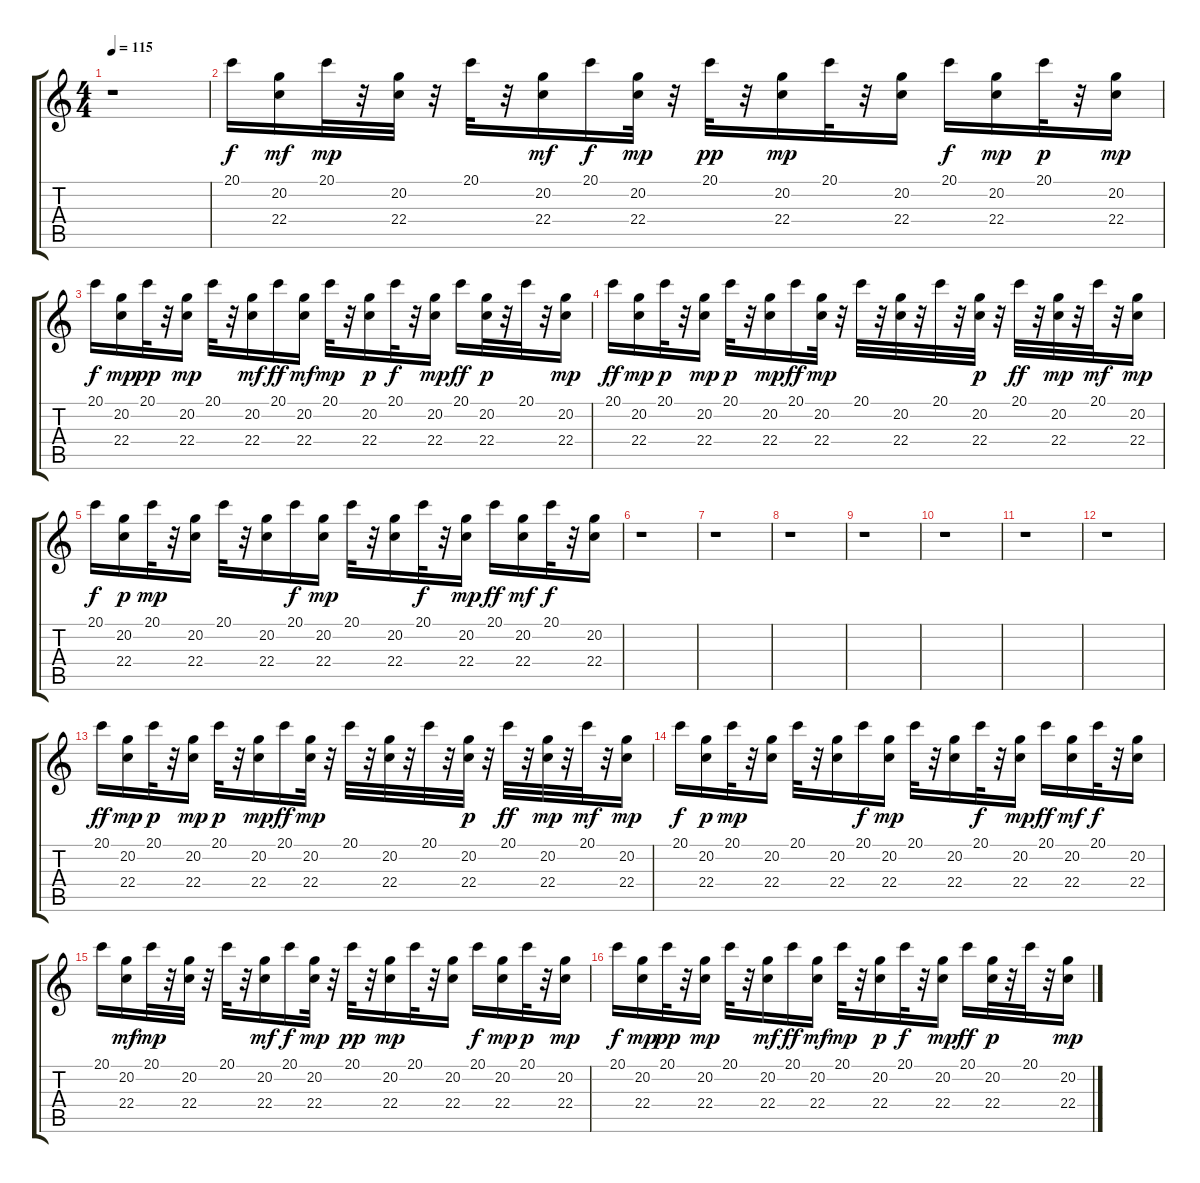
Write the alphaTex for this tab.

\track "" {instrument marimba}
\staff {score tabs}
\tuning (E4 B3 G3 D3 A2 E2) {hide}
\ts (4 4)
\tempo 115
\clef g2
\ks c
r.1{dy mp} |
20.1.16{dy f} (20.2 22.4).16{dy mf} 20.1.32{dy mp} r.32 (20.2 22.4).32 r.32 20.1.32 r.32 (20.2 22.4).16{dy mf} 20.1.16{dy f} (20.2 22.4).32{dy mp} r.32 20.1.32{dy pp} r.32 (20.2 22.4).16{dy mp} 20.1.32 r.32 (20.2 22.4).16 20.1.16{dy f} (20.2 22.4).16{dy mp} 20.1.32{dy p} r.32 (20.2 22.4).16{dy mp} |
20.1.16{dy f} (20.2 22.4).16{dy mp} 20.1.32{dy pp} r.32 (20.2 22.4).16{dy mp} 20.1.32 r.32 (20.2 22.4).16{dy mf} 20.1.16{dy ff} (20.2 22.4).16{dy mf} 20.1.32{dy mp} r.32 (20.2 22.4).16{dy p} 20.1.32{dy f} r.32 (20.2 22.4).16{dy mp} 20.1.16{dy ff} (20.2 22.4).32{dy p} r.32 20.1.32 r.32 (20.2 22.4).16{dy mp} |
20.1.16{dy ff} (20.2 22.4).16{dy mp} 20.1.32{dy p} r.32 (20.2 22.4).16{dy mp} 20.1.32{dy p} r.32 (20.2 22.4).16{dy mp} 20.1.16{dy ff} (20.2 22.4).32{dy mp} r.32 20.1.32 r.32 (20.2 22.4).32 r.32 20.1.32 r.32 (20.2 22.4).32{dy p} r.32 20.1.32{dy ff} r.32 (20.2 22.4).32{dy mp} r.32 20.1.32{dy mf} r.32 (20.2 22.4).16{dy mp} |
20.1.16{dy f} (20.2 22.4).16{dy p} 20.1.32{dy mp} r.32 (20.2 22.4).16 20.1.32 r.32 (20.2 22.4).16 20.1.16{dy f} (20.2 22.4).16{dy mp} 20.1.32 r.32 (20.2 22.4).16 20.1.32{dy f} r.32 (20.2 22.4).16{dy mp} 20.1.16{dy ff} (20.2 22.4).16{dy mf} 20.1.32{dy f} r.32 (20.2 22.4).16 |
r.1 |
r.1 |
r.1 |
r.1 |
r.1 |
r.1 |
r.1 |
20.1.16{dy ff} (20.2 22.4).16{dy mp} 20.1.32{dy p} r.32 (20.2 22.4).16{dy mp} 20.1.32{dy p} r.32 (20.2 22.4).16{dy mp} 20.1.16{dy ff} (20.2 22.4).32{dy mp} r.32 20.1.32 r.32 (20.2 22.4).32 r.32 20.1.32 r.32 (20.2 22.4).32{dy p} r.32 20.1.32{dy ff} r.32 (20.2 22.4).32{dy mp} r.32 20.1.32{dy mf} r.32 (20.2 22.4).16{dy mp} |
20.1.16{dy f} (20.2 22.4).16{dy p} 20.1.32{dy mp} r.32 (20.2 22.4).16 20.1.32 r.32 (20.2 22.4).16 20.1.16{dy f} (20.2 22.4).16{dy mp} 20.1.32 r.32 (20.2 22.4).16 20.1.32{dy f} r.32 (20.2 22.4).16{dy mp} 20.1.16{dy ff} (20.2 22.4).16{dy mf} 20.1.32{dy f} r.32 (20.2 22.4).16 |
20.1.16 (20.2 22.4).16{dy mf} 20.1.32{dy mp} r.32 (20.2 22.4).32 r.32 20.1.32 r.32 (20.2 22.4).16{dy mf} 20.1.16{dy f} (20.2 22.4).32{dy mp} r.32 20.1.32{dy pp} r.32 (20.2 22.4).16{dy mp} 20.1.32 r.32 (20.2 22.4).16 20.1.16{dy f} (20.2 22.4).16{dy mp} 20.1.32{dy p} r.32 (20.2 22.4).16{dy mp} |
20.1.16{dy f} (20.2 22.4).16{dy mp} 20.1.32{dy pp} r.32 (20.2 22.4).16{dy mp} 20.1.32 r.32 (20.2 22.4).16{dy mf} 20.1.16{dy ff} (20.2 22.4).16{dy mf} 20.1.32{dy mp} r.32 (20.2 22.4).16{dy p} 20.1.32{dy f} r.32 (20.2 22.4).16{dy mp} 20.1.16{dy ff} (20.2 22.4).32{dy p} r.32 20.1.32 r.32 (20.2 22.4).16{dy mp}
